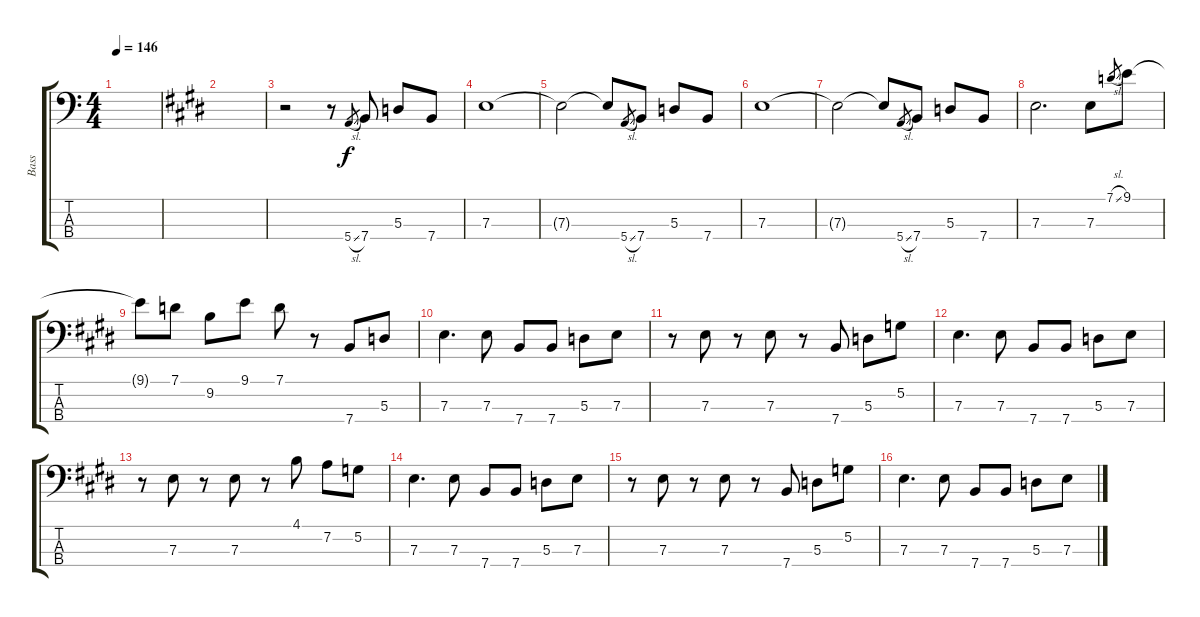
\track ("Bass" "Bass") {instrument electricbassfinger}
\staff {score tabs}
\tuning (G2 D2 A1 E1) {hide}
\ts (4 4)
\tempo 146
\clef f4
\ks c
|
\ks e
|
r.2 r.8 5.4{sl}.8{gr} 7.4.8 5.3.8 7.4.8 |
7.3.1 |
7.3{t}.2 7.3{t}.8 5.4{sl}.8{gr} 7.4.8 5.3.8 7.4.8 |
7.3.1 |
7.3{t}.2 7.3{t}.8 5.4{sl}.8{gr} 7.4.8 5.3.8 7.4.8 |
7.3.2{d} 7.3.8 7.1{sl}.8{gr} 9.1.8 |
9.1{t}.8 7.1.8 9.2.8 9.1.8 7.1.8 r.8 7.4.8 5.3.8 |
7.3.4{d} 7.3.8 7.4.8 7.4.8 5.3.8 7.3.8 |
r.8 7.3.8 r.8 7.3.8 r.8 7.4.8 5.3.8 5.2.8 |
7.3.4{d} 7.3.8 7.4.8 7.4.8 5.3.8 7.3.8 |
r.8 7.3.8 r.8 7.3.8 r.8 4.1.8 7.2.8 5.2.8 |
7.3.4{d} 7.3.8 7.4.8 7.4.8 5.3.8 7.3.8 |
r.8 7.3.8 r.8 7.3.8 r.8 7.4.8 5.3.8 5.2.8 |
7.3.4{d} 7.3.8 7.4.8 7.4.8 5.3.8 7.3.8
